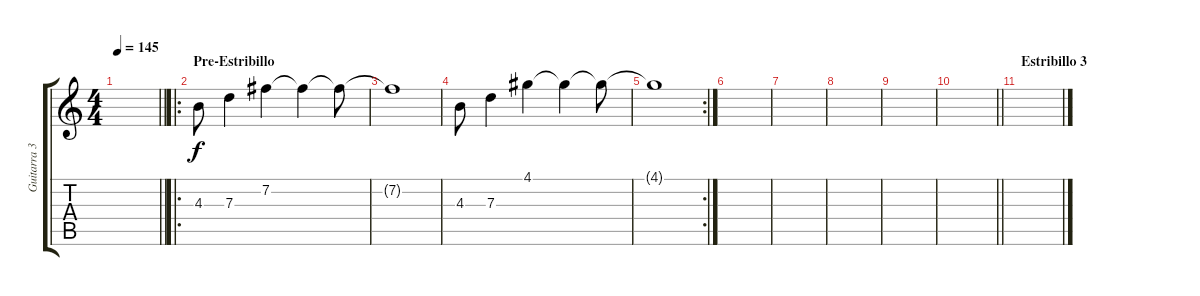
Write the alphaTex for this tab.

\track ("Guitarra 3" "Guitarra 3") {instrument distortionguitar}
\staff {score tabs}
\tuning (E4 B3 G3 D3 A2 D2) {hide}
\ts (4 4)
\tempo 145
\clef g2
\barLineRight lightlight
\ks c
|
\ro
\section ("" "Pre-Estribillo")
4.3.8{volume 13} 7.3.4 7.2.4 7.2{t}.4 7.2{t}.8 |
7.2{t}.1 |
4.3.8 7.3.4 4.1.4 4.1{t}.4 4.1{t}.8 |
\rc 2
4.1{t}.1 |
|
|
|
|
\barLineRight lightlight
|
\section ("" "Estribillo 3")
